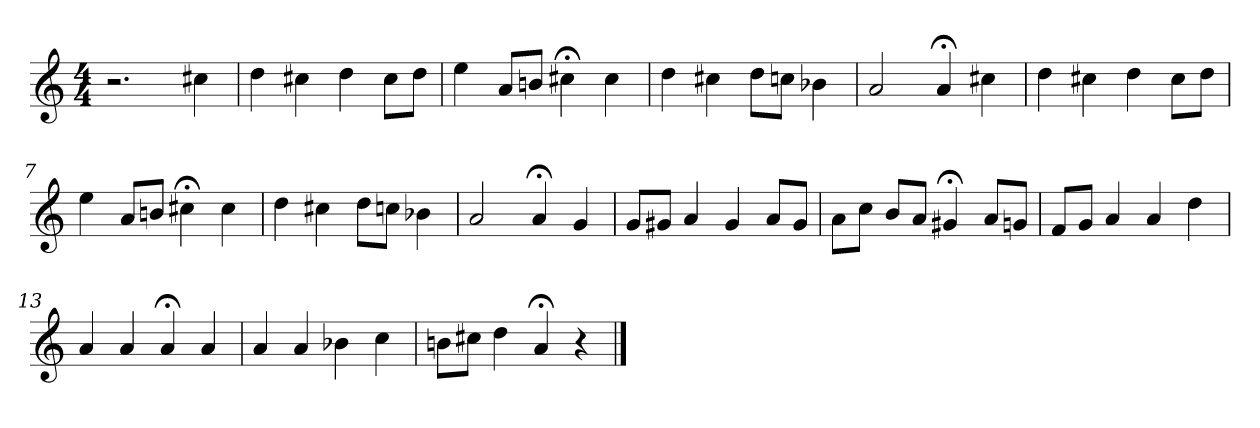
**kern
*part1
*staff1
*clefG2
*k[]
*C:
*M4/4
=1
2.r
4cc#X
=2
4dd
4cc#X
4dd
8cc#\L
8dd\J
=3
4ee
8a/L
8bn/J
4cc#X;<
4cc#
=4
4dd
4cc#X
8dd\L
8ccn\J
4b-X
=5
2a
4a;<
4cc#X
=6
4dd
4cc#X
4dd
8cc#\L
8dd\J
=7
4ee
8a/L
8bn/J
4cc#X;<
4cc#
=8
4dd
4cc#X
8dd\L
8ccn\J
4b-X
=9
2a
4a;<
4g
=10
8g/L
8g#X/J
4a
4g#
8a/L
8g#/J
=11
8a\L
8cc\J
8b/L
8a/J
4g#X;<
8a/L
8gn/J
=12
8f/L
8g/J
4a
4a
4dd
=13
4a
4a
4a;<
4a
=14
4a
4a
4b-X
4cc
=15
8bn\L
8cc#X\J
4dd
4a;<
4r
==
*-
